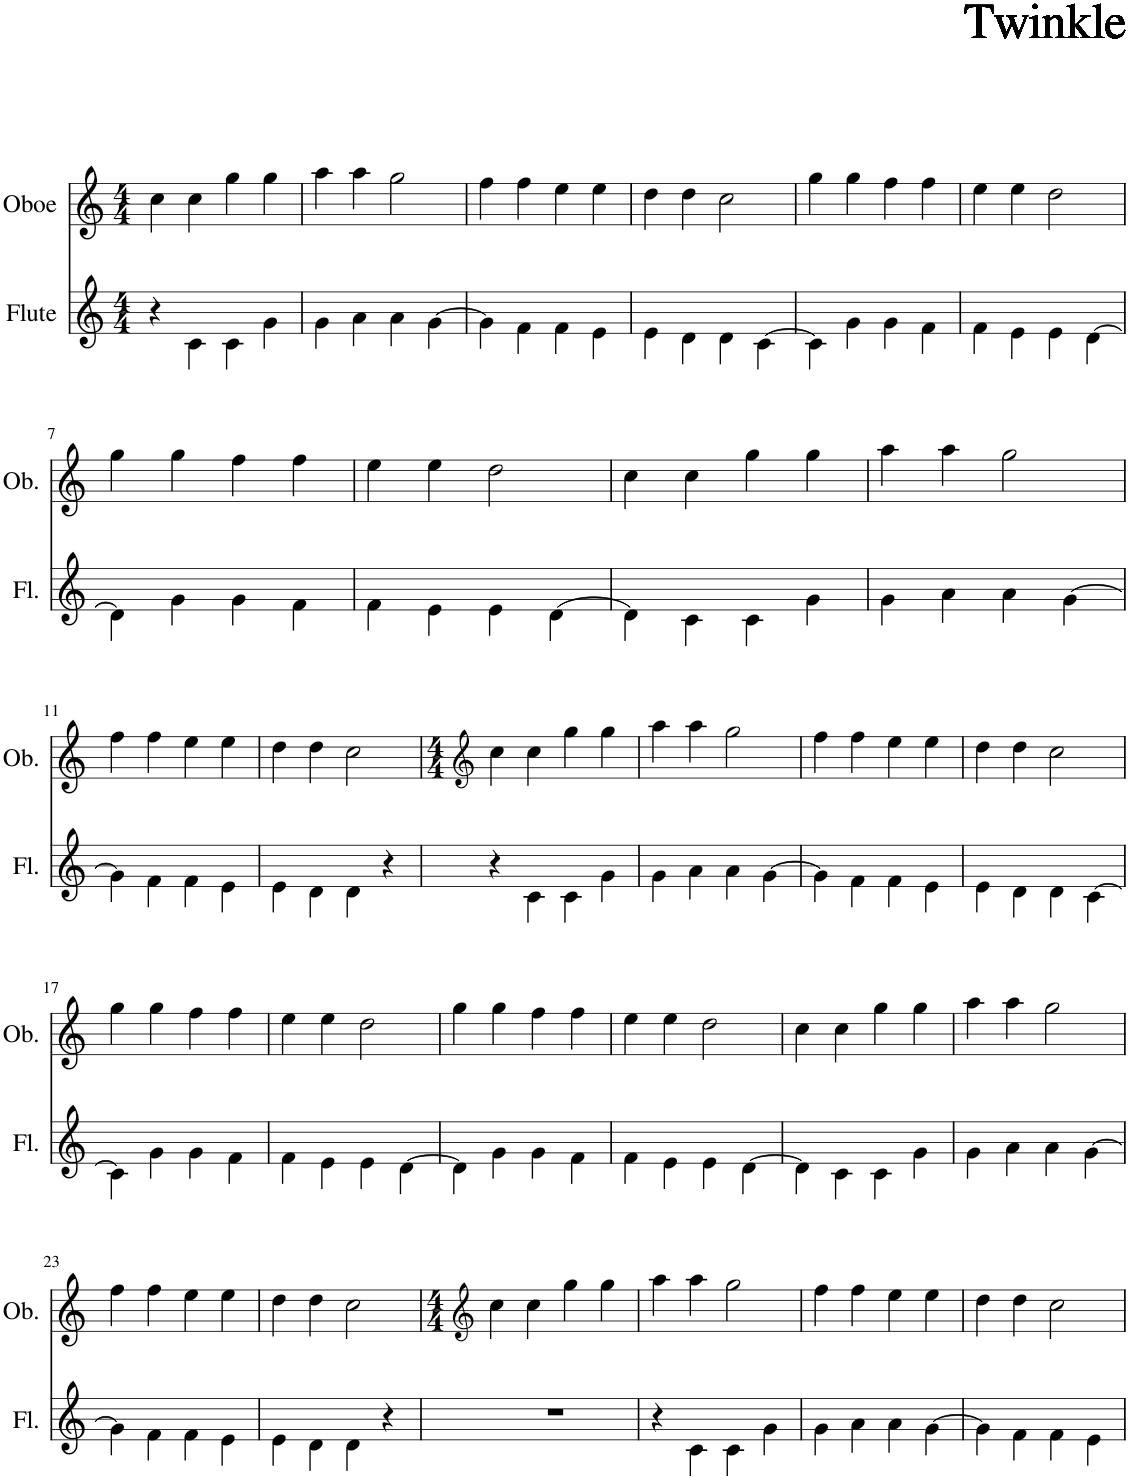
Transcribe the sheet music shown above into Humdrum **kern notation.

**kern	**kern
*part2	*part1
*staff2	*staff1
*I"Flute	*I"Oboe
*I'Fl.	*I'Ob.
*clefG2	*clefG2
*k[]	*k[]
*M4/4	*M4/4
=1	=1
4r	4cc\
4c\	4cc\
4c\	4gg\
4g\	4gg\
=2	=2
4g\	4aa\
4a\	4aa\
4a\	2gg\
[4g\	.
=3	=3
4g\]	4ff\
4f\	4ff\
4f\	4ee\
4e\	4ee\
=4	=4
4e\	4dd\
4d\	4dd\
4d\	2cc\
[4c\	.
=5	=5
4c\]	4gg\
4g\	4gg\
4g\	4ff\
4f\	4ff\
=6	=6
4f\	4ee\
4e\	4ee\
4e\	2dd\
[4d\	.
!!LO:LB:g=z
=7	=7
4d\]	4gg\
4g\	4gg\
4g\	4ff\
4f\	4ff\
=8	=8
4f\	4ee\
4e\	4ee\
4e\	2dd\
[4d\	.
=9	=9
4d\]	4cc\
4c\	4cc\
4c\	4gg\
4g\	4gg\
=10	=10
4g\	4aa\
4a\	4aa\
4a\	2gg\
[4g\	.
!!LO:LB:g=z
=11	=11
4g\]	4ff\
4f\	4ff\
4f\	4ee\
4e\	4ee\
=12	=12
4e\	4dd\
4d\	4dd\
4d\	2cc\
4r	.
=13	=13
*	*clefG2
*	*M4/4
4r	4cc\
4c\	4cc\
4c\	4gg\
4g\	4gg\
=14	=14
4g\	4aa\
4a\	4aa\
4a\	2gg\
[4g\	.
=15	=15
4g\]	4ff\
4f\	4ff\
4f\	4ee\
4e\	4ee\
=16	=16
4e\	4dd\
4d\	4dd\
4d\	2cc\
[4c\	.
!!LO:LB:g=z
=17	=17
4c\]	4gg\
4g\	4gg\
4g\	4ff\
4f\	4ff\
=18	=18
4f\	4ee\
4e\	4ee\
4e\	2dd\
[4d\	.
=19	=19
4d\]	4gg\
4g\	4gg\
4g\	4ff\
4f\	4ff\
=20	=20
4f\	4ee\
4e\	4ee\
4e\	2dd\
[4d\	.
=21	=21
4d\]	4cc\
4c\	4cc\
4c\	4gg\
4g\	4gg\
=22	=22
4g\	4aa\
4a\	4aa\
4a\	2gg\
[4g\	.
!!LO:LB:g=z
=23	=23
4g\]	4ff\
4f\	4ff\
4f\	4ee\
4e\	4ee\
=24	=24
4e\	4dd\
4d\	4dd\
4d\	2cc\
4r	.
=25	=25
*	*clefG2
*	*M4/4
1r	4cc\
.	4cc\
.	4gg\
.	4gg\
=26	=26
4r	4aa\
4c\	4aa\
4c\	2gg\
4g\	.
=27	=27
4g\	4ff\
4a\	4ff\
4a\	4ee\
[4g\	4ee\
=28	=28
4g\]	4dd\
4f\	4dd\
4f\	2cc\
4e\	.
=	=
*-	*-
